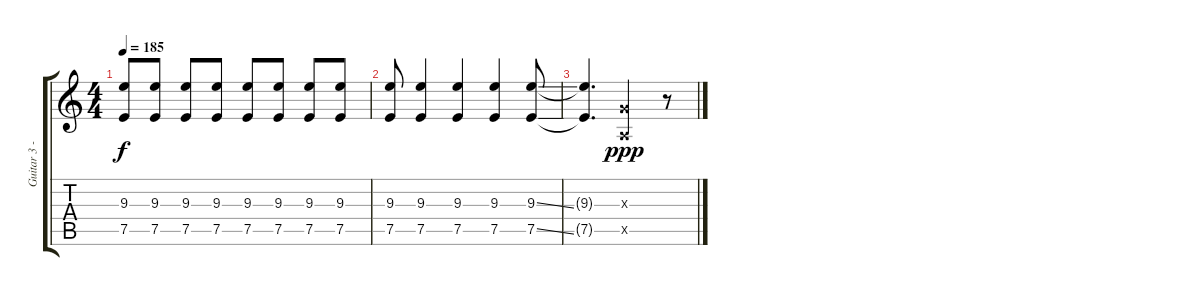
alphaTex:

\track ("Guitar 3 - Gers" "Guitar 3 -") {instrument overdrivenguitar}
\staff {score tabs}
\tuning (E4 B3 G3 D3 A2 E2) {hide}
\ts (4 4)
\tempo 185
\clef g2
\ks c
(9.3 7.5).8{dy f} (9.3 7.5).8 (9.3 7.5).8 (9.3 7.5).8 (9.3 7.5).8 (9.3 7.5).8 (9.3 7.5).8 (9.3 7.5).8 |
(9.3 7.5).8 (9.3 7.5).4 (9.3 7.5).4 (9.3 7.5).4 (9.3{ss} 7.5{ss}).8 |
(9.3{t} 7.5{t}).4{d} (0.3{x} 0.5{x}).2{dy ppp} r.8
